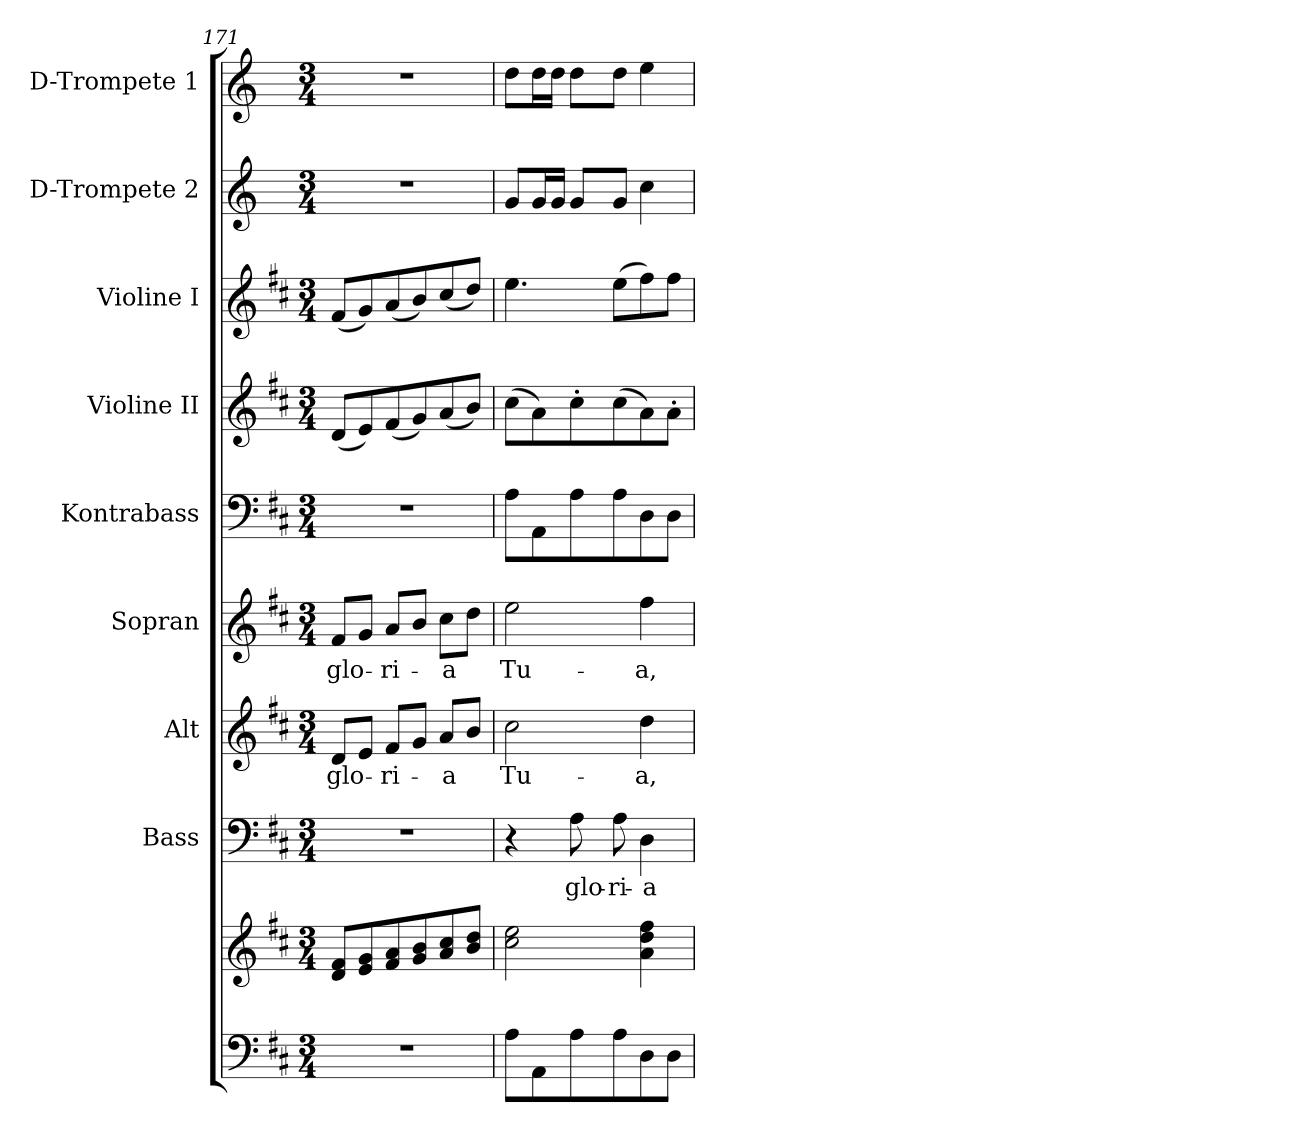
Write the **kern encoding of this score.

**kern	**kern	**kern	**text	**kern	**text	**kern	**text	**kern	**kern	**kern	**kern	**kern
*part9	*part9	*part8	*part8	*part7	*part7	*part6	*part6	*part5	*part4	*part3	*part2	*part1
*staff10	*staff9	*staff8	*staff8	*staff7	*staff7	*staff6	*staff6	*staff5	*staff4	*staff3	*staff2	*staff1
*	*	*I"Bass	*	*I"Alt	*	*I"Sopran	*	*I"Kontrabass	*I"Violine II	*I"Violine I	*I"D-Trompete 2	*I"D-Trompete 1
*	*	*I'B.	*	*I'A.	*	*I'S.	*	*I'Kb.	*I'Vl. II	*I'Vl. I	*I'D Trp. 2	*I'D Trp. 1
!!LO:PB:g=z
*clefF4	*clefG2	*clefF4	*	*clefG2	*	*clefG2	*	*clefF4	*clefG2	*clefG2	*clefG2	*clefG2
*	*	*	*	*	*	*	*	*ITrd7c12	*	*	*ITrd-1c-2	*ITrd-1c-2
*k[f#c#]	*k[f#c#]	*k[f#c#]	*	*k[f#c#]	*	*k[f#c#]	*	*k[f#c#]	*k[f#c#]	*k[f#c#]	*k[f#c#]	*k[f#c#]
*D:	*D:	*D:	*	*D:	*	*D:	*	*D:	*D:	*D:	*D:	*D:
*M3/4	*M3/4	*M3/4	*	*M3/4	*	*M3/4	*	*M3/4	*M3/4	*M3/4	*M3/4	*M3/4
=171	=171	=171	=171	=171	=171	=171	=171	=171	=171	=171	=171	=171
!	!	!	!	!	!LO:LY:b	!	!LO:LY:b	!	!	!	!	!
2.r	8d/ 8f#/L	2.r	.	8d/L	glo-	8f#/L	glo-	2.r	(<8d/L	(<8f#/L	2.r	2.r
.	8e/ 8g/	.	.	8e/J	.	8g/J	.	.	8e/)	8g/)	.	.
!	!	!	!	!	!LO:LY:b	!	!LO:LY:b	!	!	!	!	!
.	8f#/ 8a/	.	.	8f#/L	-ri-	8a/L	-ri-	.	(<8f#/	(<8a/	.	.
.	8g/ 8b/	.	.	8g/J	.	8b/J	.	.	8g/)	8b/)	.	.
!	!	!	!	!	!LO:LY:b	!	!LO:LY:b	!	!	!	!	!
.	8a/ 8cc#/	.	.	8a/L	-a	8cc#\L	-a	.	(<8a/	(<8cc#/	.	.
.	8b/ 8dd/J	.	.	8b/J	.	8dd\J	.	.	8b/J)	8dd/J)	.	.
=172	=172	=172	=172	=172	=172	=172	=172	=172	=172	=172	=172	=172
!	!	!	!	!	!LO:LY:b	!	!LO:LY:b	!	!	!	!	!
8A\L	2cc#\ 2ee\	4r	.	2cc#\	Tu-	2ee\	Tu-	8AA\L	(>8cc#\L	4.ee\	8a/L	8ee\L
8AA\	.	.	.	.	.	.	.	8AAA\	8a\)	.	16a/L	16ee\L
.	.	.	.	.	.	.	.	.	.	.	16a/JJ	16ee\JJ
!	!	!	!LO:LY:b	!	!	!	!	!	!	!	!	!
8A\	.	8A\	glo-	.	.	.	.	8AA\	8cc#'>\	.	8a/L	8ee\L
!	!	!	!LO:LY:b	!	!	!	!	!	!	!	!	!
8A\	.	8A\	-ri-	.	.	.	.	8AA\	(>8cc#\	(>8ee\L	8a/J	8ee\J
!	!	!	!LO:LY:b	!	!LO:LY:b	!	!LO:LY:b	!	!	!	!	!
8D\	4a\ 4dd\ 4ff#\	4D\	-a	4dd\	-a,	4ff#\	-a,	8DD\	8a\)	8ff#\)	4dd\	4ff#\
8D\J	.	.	.	.	.	.	.	8DD\J	8a'>\J	8ff#\J	.	.
=	=	=	=	=	=	=	=	=	=	=	=	=
*-	*-	*-	*-	*-	*-	*-	*-	*-	*-	*-	*-	*-
